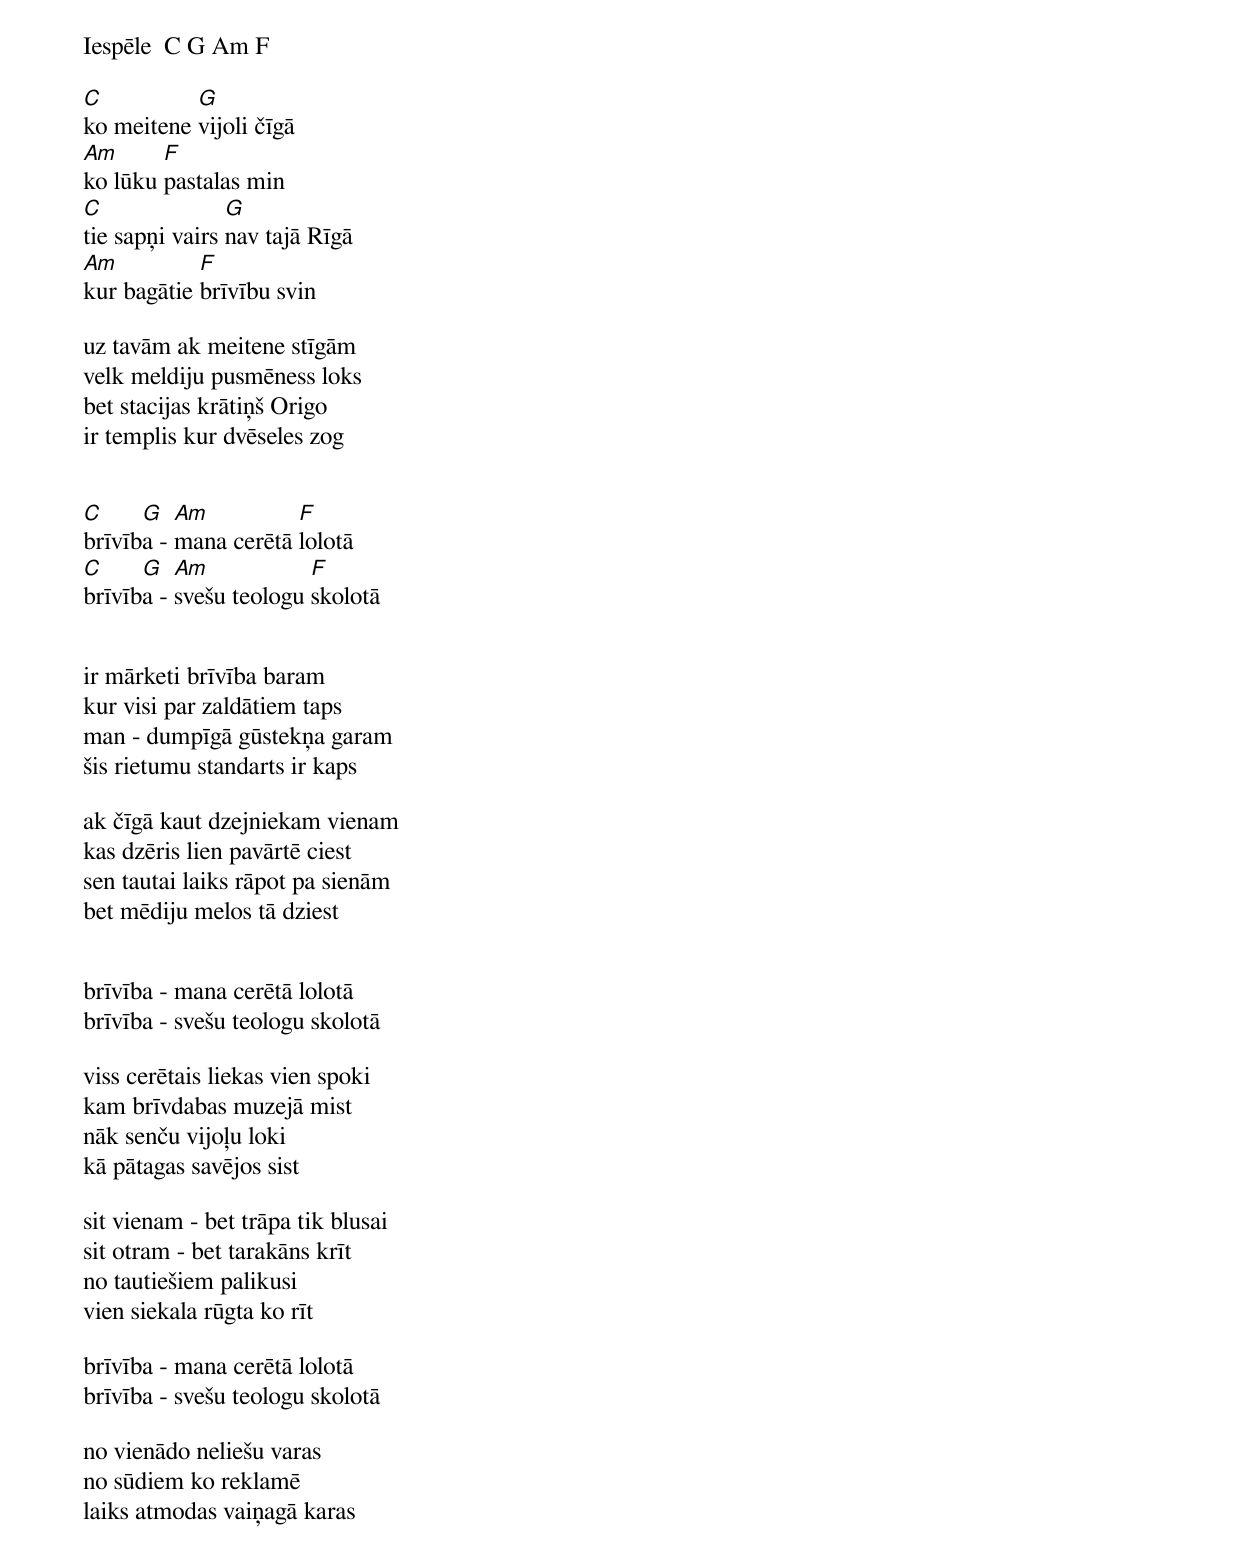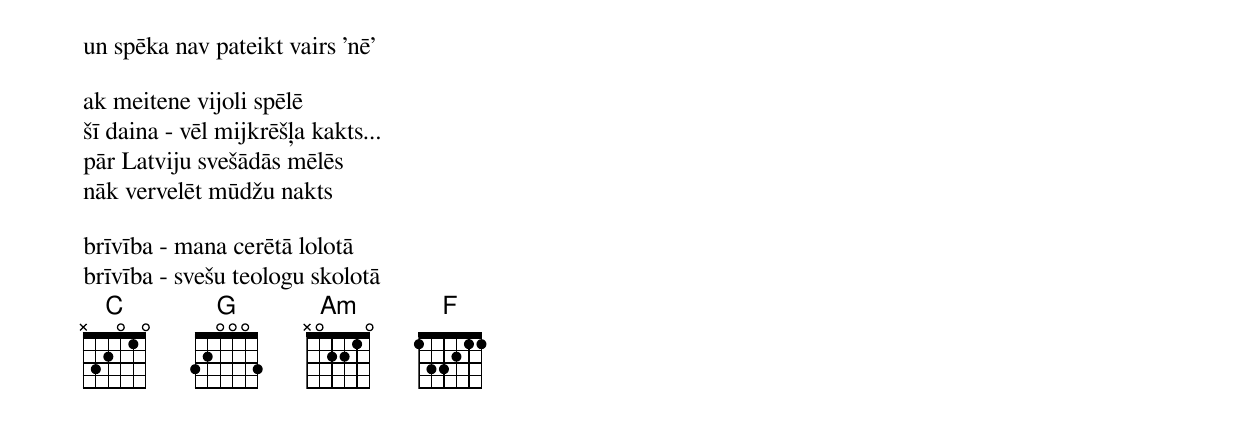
Iespēle  C G Am F

C          G
ko meitene vijoli čīgā
Am      F
ko lūku pastalas min
C               G
tie sapņi vairs nav tajā Rīgā
Am          F
kur bagātie brīvību svin

uz tavām ak meitene stīgām
velk meldiju pusmēness loks
bet stacijas krātiņš Origo
ir templis kur dvēseles zog


C     G   Am          F
brīvība - mana cerētā lolotā
C     G   Am            F
brīvība - svešu teologu skolotā


ir mārketi brīvība baram
kur visi par zaldātiem taps
man - dumpīgā gūstekņa garam
šis rietumu standarts ir kaps

ak čīgā kaut dzejniekam vienam
kas dzēris lien pavārtē ciest
sen tautai laiks rāpot pa sienām
bet mēdiju melos tā dziest


brīvība - mana cerētā lolotā
brīvība - svešu teologu skolotā

viss cerētais liekas vien spoki
kam brīvdabas muzejā mist
nāk senču vijoļu loki
kā pātagas savējos sist

sit vienam - bet trāpa tik blusai
sit otram - bet tarakāns krīt
no tautiešiem palikusi
vien siekala rūgta ko rīt

brīvība - mana cerētā lolotā
brīvība - svešu teologu skolotā

no vienādo neliešu varas
no sūdiem ko reklamē
laiks atmodas vaiņagā karas
un spēka nav pateikt vairs 'nē'

ak meitene vijoli spēlē
šī daina - vēl mijkrēšļa kakts...
pār Latviju svešādās mēlēs
nāk vervelēt mūdžu nakts

brīvība - mana cerētā lolotā
brīvība - svešu teologu skolotā
